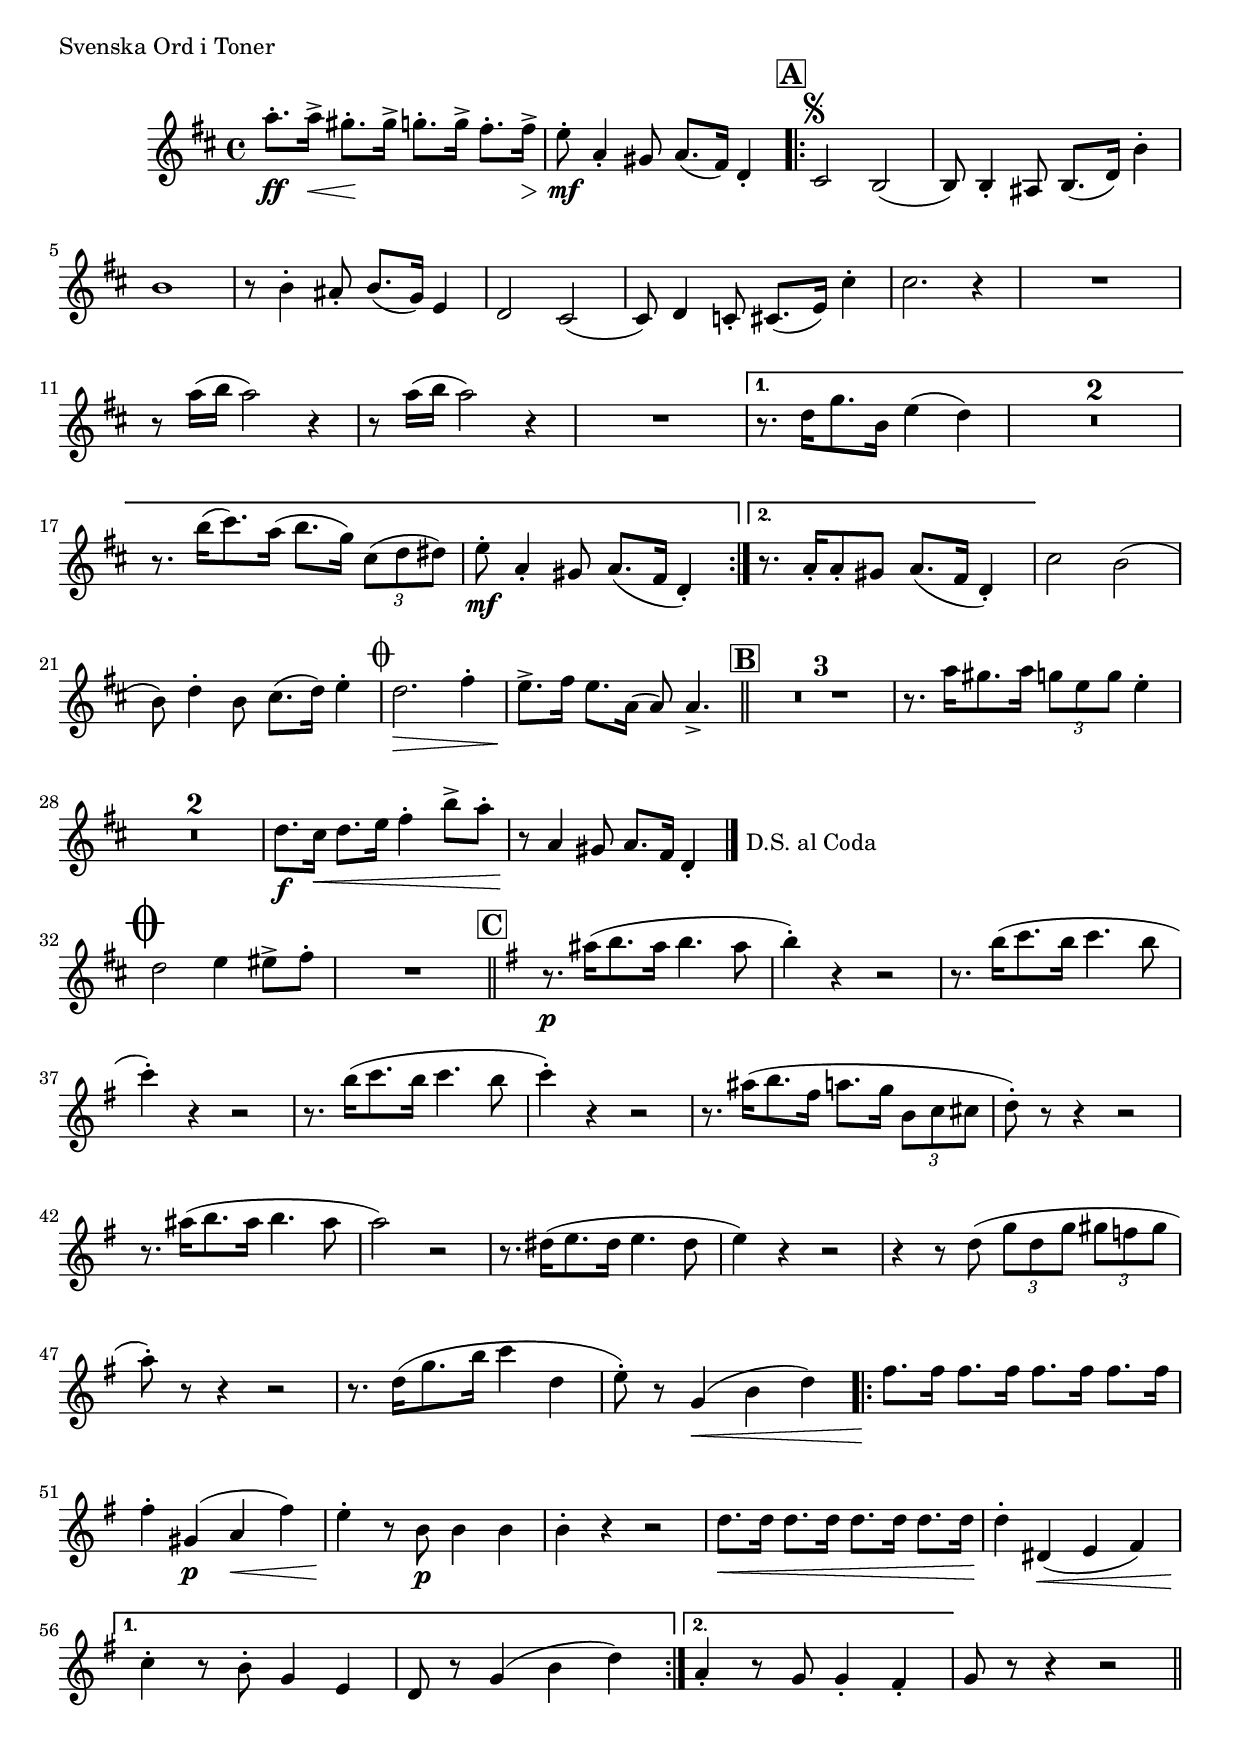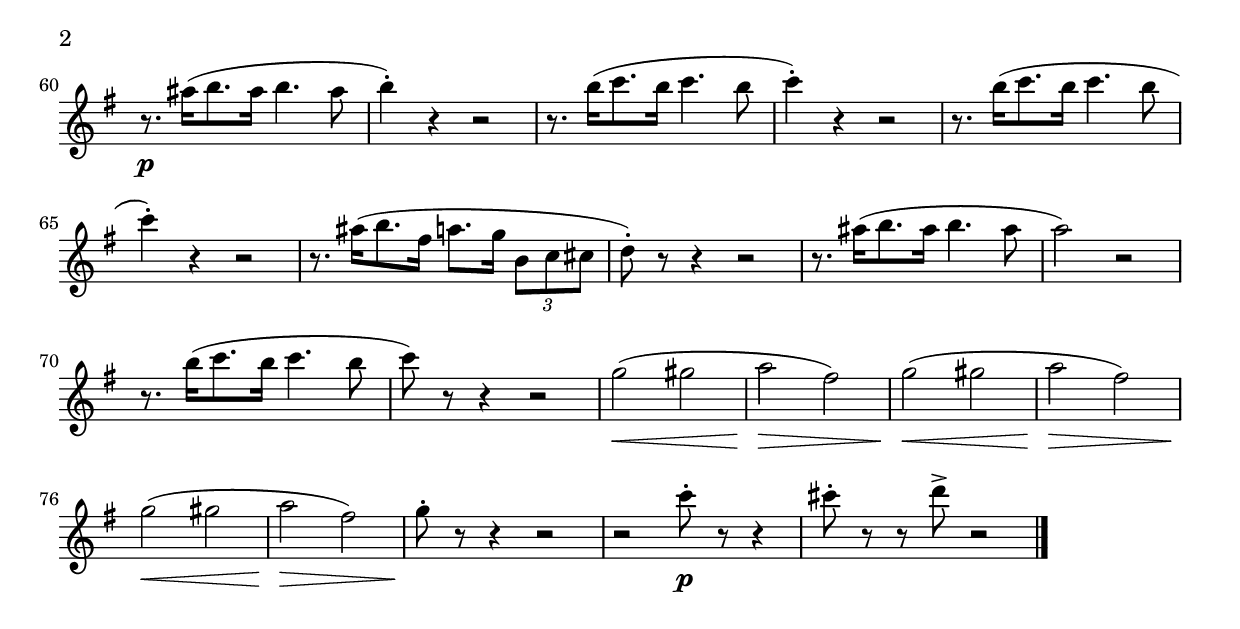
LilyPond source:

\version "2.18.0"
% When ready to include in collection: 1. Comment out top section.
% 				       2. Create include file of relative and
%					  header.
%#(allow-volta-hook "||")
%Comment out from here
%{
#(ly:set-option 'point-and-click #t)
%#(set-default-paper-size "a5" 'landscape)
#(set-default-paper-size "a4" 'portrait)
#(set-global-staff-size 18) % set staff-size when ready to print

\include "Marsch_format.ly"

%...to here
%}
  \score {

    % Svenska Polisens Marscher: 1. Title    
    \relative c''' { 
    	    \key d \major \time 4/4 
    	    \compressFullBarRests
    	    \set Score.markFormatter = #format-mark-box-letters
    	    \override DynamicLineSpanner #'staff-padding = #2
    	    \set Score.explicitKeySignatureVisibility = #begin-of-line-visible
    	    
  a8. \ff -. [ a16 \< -> ] gis8. \! -. [ gis16 -> ] g8. -. [ g16 -> ]
  fis8. -. [ fis16 \> -> ] | % 2
  e8 \! \mf -. a,4 -. gis8 a8. ( [ fis16 ) ] d4 -. 

\mark \default %A
    \repeat volta 2 {
    cis2^\markup { \musicglyph #"scripts.segno" }  b2 ( | % 4
    b8 ) b4 -. ais8 b8. ( [ d16 ) ] b'4 -. | % 5
    b1 | % 6
    r8 b4 -. ais8 -. b8. ( [ g16 ) ] e4 | % 7
    d2 cis2 ( | % 8
    cis8 ) d4 c8 -. cis8. ( [ e16 ) ] cis'4 -. | % 9
    cis2. r4 |
    R1 | % 11
    r8 a'16 ( [ b16 ] a2 ) r4 | % 12
    r8 a16 ( [ b16 ] a2 ) r4 | % 13
    R1
  }
  \alternative {
    {
      | % 14
      r8. d,16 [ g8. b,16 ] e4 ( d4 ) | % 15
      R1*2 | % 17
      r8. b'16 ( [ cis8. ) a16 ( ] b8. [ g16 ) ] 
      \once \override TupletBracket #'stencil = ##f
      \times 2/3  {cis,8 ( [ d8 dis8 ) ]} | % 18
      e8 \mf -. a,4 -. gis8 a8. ( [ fis16 ] d4 ) -.
    }
    {
      r8. a'16 -. [ a8 -. gis8 ] a8. ( [ fis16 ] d4 ) -.
    }
  }
  cis'2 b2 ( | % 21
  b8 ) d4 -. b8 cis8. ( [ d16 ) ] e4 -. | % 22
  \mark \markup { \musicglyph #"scripts.coda" } | % 22
  d2. \> fis4 -. | % 23
  e8. \! -> [ fis16 ] e8. [ a,16 ( ] a8 ) 
  a4. -> \bar "||"
  
\mark \default %B  
  R1*3 | % 27
  r8. a'16 [ gis8. a16 ] 
  \once \override TupletBracket #'stencil = ##f
  \times 2/3  {g8 [ e8 g8 ]}
  e4 -. | % 28
  R1*2 |
  d8. \f [ cis16 \< ] d8. [ e16 ] fis4 -. b8 -> [ a8 -. ] | % 31
  r8 \! a,4 gis8 a8. [ fis16 ] d4 -. \bar "|." | % 32

% \cadenzaOn will suppress the bar count and \stopStaff removes the staff lines.
    \cadenzaOn
      \stopStaff

      \override Staff.TimeSignature #'break-visibility = #end-of-line-invisible 
      \set Staff.explicitClefVisibility = #end-of-line-invisible 
      \set Staff.explicitKeySignatureVisibility = #end-of-line-invisible 
      \set Staff.printKeyCancellation = ##f 

      \once \override TextScript #'Y-offset = #-1 |
      s1*0^\markup { D.S. al Coda } 

% Increasing the unfold counter will expand the staff-free space
      \repeat unfold 4 {
          s4 s4 s4 s4 
          \bar "" }
% Resume bar count and show staff lines again
      \break
     \startStaff
   \cadenzaOff

     % Coda on new line, use this:
     \once \override Score.RehearsalMark.font-size = #5
     \mark \markup { \musicglyph #"scripts.coda" }

% The coda
   	\override TextScript #'outside-staff-horizontal-padding = #5
        \mark \markup { \musicglyph #"scripts.coda" }
  d'2 e4 eis8 -> [ fis8 -. ] | % 33
  R1 \bar "||"
  
\mark \default %C  
  \key g \major | % 34
   r8. \p ais16 ( [ b8. ais16 ] b4. ais8 | % 35
  b4 ) -. r4 r2 | % 36
  r8. b16 ( [ c8. b16 ] c4. b8 | % 37
  c4 ) -. r4 r2 | % 38
  r8. b16 ( [ c8. b16 ] c4. b8 | % 39
  c4 ) -. r4 r2 | 
  r8. ais16 ( [ b8. fis16 ] a8. [ g16 ] 
  \once \override TupletBracket #'stencil = ##f
  \times 2/3  { b,8 [ c8 cis8 ] } | % 41
  d8 ) -. r8 r4 r2 | % 42
  r8. ais'16 ( [ b8. ais16 ] b4. ais8 | % 43
  a2 ) r2 | % 44
  r8. dis,16 ( [ e8. dis16 ] e4. dis8 | % 45
  e4 ) r4 r2 | % 46
  r4 r8 d8 ( \once \override TupletBracket #'stencil = ##f
  \times 2/3  {g8 [ d8 g8 ]}
  \once \override TupletBracket #'stencil = ##f
  \times 2/3  {gis8 [ f8 gis8 ]}| % 47
  a8 ) -. r8 r4 r2 | % 48
  r8. d,16 ( [ g8. b16 ] c4 d,4 | % 49
  e8 ) -. r8 g,4 \< ( b4 d4 ) 
  
  \repeat volta 2 {
    fis8. \! [ fis16 ] fis8. [ fis16 ] fis8. [ fis16 ] fis8. [ fis16 ] | % 51
    fis4 -. gis,4 \p ( a4 \< fis'4 ) | % 52
    e4 \! -. r8 b8 \p b4 b4 | % 53
    b4 -. r4 r2 | % 54
    d8. \< [ d16 ] d8. [ d16 ] d8. [ d16 ] d8. [ d16 ] | % 55
    d4 \! -. dis,4 \< ( e4 fis4 )
  }
  \alternative {
    {
      c'4 \! -. r8 b8 -. g4 e4 | % 57
      d8 r8 g4 ( b4 d4 ) 
    }
    {
      | % 58
      a4 -. r8 g8 g4 -. fis4 -.
    }
  }
  
  g8 r8 r4 r2 \bar "||" 
\pageBreak
  r8. \p ais'16 ( [ b8. ais16 ] b4. ais8 | % 61
  b4 ) -. r4 r2 | % 62
  r8. b16 ( [ c8. b16 ] c4. b8 | % 63
  c4 ) -. r4 r2 | % 64
  r8. b16 ( [ c8. b16 ] c4. b8 | % 65
  c4 ) -. r4 r2 | % 66
  r8. ais16 ( [ b8. fis16 ] a8. [ g16 ] 
  \once \override TupletBracket#'stencil = ##f
  \times 2/3  {b,8 [ c8 cis8 ]}| % 67
  d8 ) -. r8 r4 r2 | % 68
  r8. ais'16 ( [ b8. ais16 ] b4. ais8 | % 69
  a2 ) r2 |
  r8. b16 ( [ c8. b16 ] c4. b8 | % 71
  c8 ) r8 r4 r2  | % 72
  g2 \< ( gis2 | % 73
  a2 \! \> fis2 ) | % 74
  g2 \! \< ( gis2 | % 75
  a2 \! \> fis2 ) | % 76
  g2 \! \< ( gis2 | % 77
  a2 \! \> fis2 ) | % 78
  g8 \! -. r8 r4 r2 | % 79
  r2 c8 \p -. r8 r4 |
  cis8 -. r8 r8 d8 -> r2 \bar "|."

    }%end relative
    
    \header {
    	    piece = "Svenska Ord i Toner"
    	    composer = ""
    	}
    \layout {ragged-last = ##t
    	}
    	
  }%end score

% a \char#229 A \char#197       o
% a \char#228    A \char#196 	e
% o \char#246 O \char#214	oe